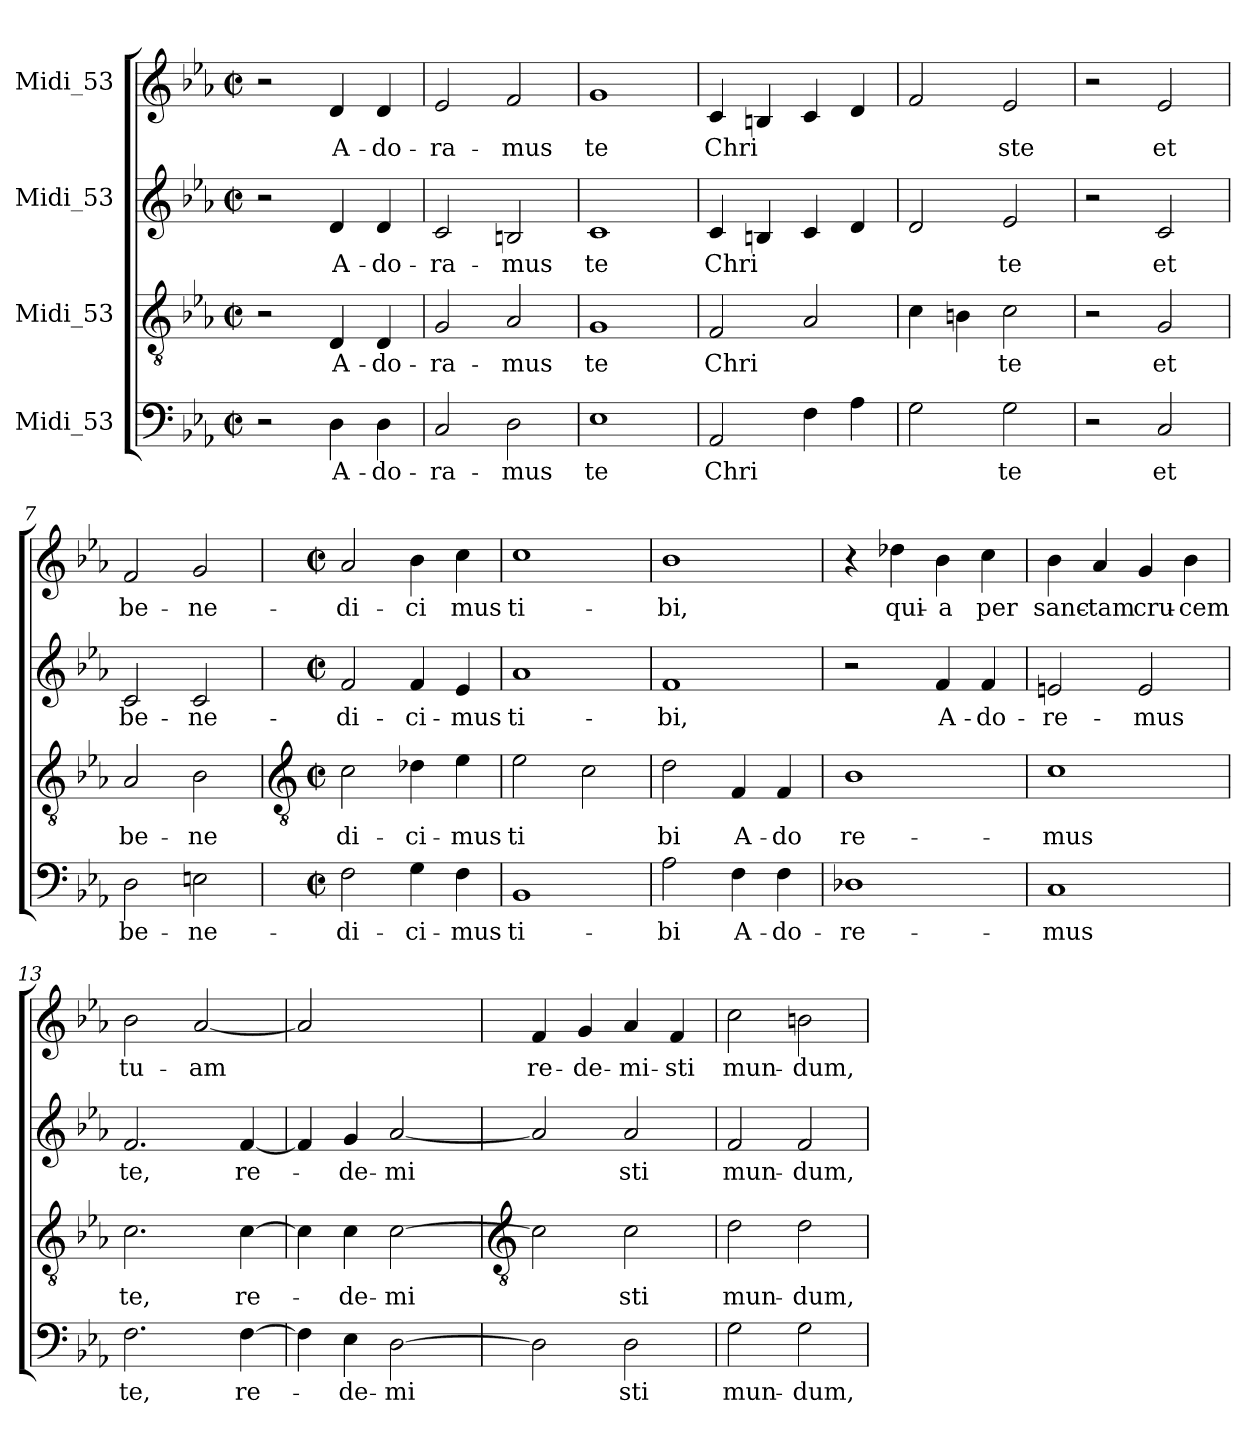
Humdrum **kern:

**kern	**text	**kern	**text	**kern	**text	**kern	**text
*part4	*part4	*part3	*part3	*part2	*part2	*part1	*part1
*staff4	*staff4	*staff3	*staff3	*staff2	*staff2	*staff1	*staff1
*I"Midi_53	*	*I"Midi_53	*	*I"Midi_53	*	*I"Midi_53	*
*clefF4	*	*clefGv2	*	*clefG2	*	*clefG2	*
*k[b-e-a-]	*	*k[b-e-a-]	*	*k[b-e-a-]	*	*k[b-e-a-]	*
*E-:	*	*E-:	*	*E-:	*	*E-:	*
*M2/2	*	*M2/2	*	*M2/2	*	*M2/2	*
*met(c|)	*	*met(c|)	*	*met(c|)	*	*met(c|)	*
=1	=1	=1	=1	=1	=1	=1	=1
2r	.	2r	.	2r	.	2r	.
!	!LO:LY:b	!	!LO:LY:b	!	!LO:LY:b	!	!LO:LY:b
4D\	A-	4D/	A-	4d/	A-	4d/	A-
!	!LO:LY:b	!	!LO:LY:b	!	!LO:LY:b	!	!LO:LY:b
4D\	-do-	4D/	-do-	4d/	-do-	4d/	-do-
=2	=2	=2	=2	=2	=2	=2	=2
!	!LO:LY:b	!	!LO:LY:b	!	!LO:LY:b	!	!LO:LY:b
2C/	-ra-	2G/	-ra-	2c/	-ra-	2e-/	-ra-
!	!LO:LY:b	!	!LO:LY:b	!	!LO:LY:b	!	!LO:LY:b
2D\	-mus	2A-/	-mus	2Bn/	-mus	2f/	-mus
=3	=3	=3	=3	=3	=3	=3	=3
!	!LO:LY:b	!	!LO:LY:b	!	!LO:LY:b	!	!LO:LY:b
1E-	te	1G	te	1c	te	1g	te
=4	=4	=4	=4	=4	=4	=4	=4
!	!LO:LY:b	!	!LO:LY:b	!	!LO:LY:b	!	!LO:LY:b
2AA-/	Chri	2F/	Chri	4c/	Chri	4c/	Chri
.	.	.	.	4Bn/	.	4Bn/	.
4F\	.	2A-/	.	4c/	.	4c/	.
4A-\	.	.	.	4d/	.	4d/	.
=5	=5	=5	=5	=5	=5	=5	=5
2G\	.	4c\	.	2d/	.	2f/	.
.	.	4Bn\	.	.	.	.	.
!	!LO:LY:b	!	!LO:LY:b	!	!LO:LY:b	!	!LO:LY:b
2G\	te	2c\	te	2e-/	te	2e-/	ste
=6	=6	=6	=6	=6	=6	=6	=6
2r	.	2r	.	2r	.	2r	.
!	!LO:LY:b	!	!LO:LY:b	!	!LO:LY:b	!	!LO:LY:b
2C/	et	2G/	et	2c/	et	2e-/	et
=7	=7	=7	=7	=7	=7	=7	=7
!	!LO:LY:b	!	!LO:LY:b	!	!LO:LY:b	!	!LO:LY:b
2D\	be-	2A-/	be-	2c/	be-	2f/	be-
!	!LO:LY:b	!	!LO:LY:b	!	!LO:LY:b	!	!LO:LY:b
2En\	-ne-	2B-\	-ne	2c/	-ne-	2g/	-ne-
!!LO:LB:g=z
=8	=8	=8	=8	=8	=8	=8	=8
*	*	*clefGv2	*	*	*	*	*
*M2/2	*	*M2/2	*	*M2/2	*	*M2/2	*
*met(c|)	*	*met(c|)	*	*met(c|)	*	*met(c|)	*
!	!LO:LY:b	!	!LO:LY:b	!	!LO:LY:b	!	!LO:LY:b
2F\	-di-	2c\	di-	2f/	-di-	2a-/	-di-
!	!LO:LY:b	!	!LO:LY:b	!	!LO:LY:b	!	!LO:LY:b
4G\	-ci-	4d-X\	-ci-	4f/	-ci-	4b-\	-ci
!	!LO:LY:b	!	!LO:LY:b	!	!LO:LY:b	!	!LO:LY:b
4F\	-mus	4e-\	-mus	4e-/	-mus	4cc\	mus
=9	=9	=9	=9	=9	=9	=9	=9
!	!LO:LY:b	!	!LO:LY:b	!	!LO:LY:b	!	!LO:LY:b
1BB-	ti-	2e-\	ti	1a-	ti-	1cc	ti-
.	.	2c\	.	.	.	.	.
=10	=10	=10	=10	=10	=10	=10	=10
!	!LO:LY:b	!	!LO:LY:b	!	!LO:LY:b	!	!LO:LY:b
2A-\	-bi	2d\	bi	1f	-bi,	1b-	-bi,
!	!LO:LY:b	!	!LO:LY:b	!	!	!	!
4F\	A-	4F/	A-	.	.	.	.
!	!LO:LY:b	!	!LO:LY:b	!	!	!	!
4F\	-do-	4F/	-do	.	.	.	.
=11	=11	=11	=11	=11	=11	=11	=11
!	!LO:LY:b	!	!LO:LY:b	!	!	!	!
1D-X	-re-	1B-	re-	2r	.	4r	.
!	!	!	!	!	!	!	!LO:LY:b
.	.	.	.	.	.	4dd-X\	qui-
!	!	!	!	!	!LO:LY:b	!	!LO:LY:b
.	.	.	.	4f/	A-	4b-\	-a
!	!	!	!	!	!LO:LY:b	!	!LO:LY:b
.	.	.	.	4f/	-do-	4cc\	per
=12	=12	=12	=12	=12	=12	=12	=12
!	!LO:LY:b	!	!LO:LY:b	!	!LO:LY:b	!	!LO:LY:b
1C	-mus	1c	-mus	2en/	-re-	4b-\	sanc-
!	!	!	!	!	!	!	!LO:LY:b
.	.	.	.	.	.	4a-/	-tam
!	!	!	!	!	!LO:LY:b	!	!LO:LY:b
.	.	.	.	2e/	-mus	4g/	cru-
!	!	!	!	!	!	!	!LO:LY:b
.	.	.	.	.	.	4b-\	-cem
=13	=13	=13	=13	=13	=13	=13	=13
!	!LO:LY:b	!	!LO:LY:b	!	!LO:LY:b	!	!LO:LY:b
2.F\	te,	2.c\	te,	2.f/	te,	2b-\	tu-
!	!	!	!	!	!	!	!LO:LY:b
.	.	.	.	.	.	[2a-/	-am
!	!LO:LY:b	!	!LO:LY:b	!	!LO:LY:b	!	!
[4F\	re-	[4c\	re-	[4f/	re-	.	.
=14	=14	=14	=14	=14	=14	=14	=14
4F\]	.	4c\]	.	4f/]	.	2a-/]	.
!	!LO:LY:b	!	!LO:LY:b	!	!LO:LY:b	!	!
4E-\	-de-	4c\	-de-	4g/	-de-	.	.
!	!LO:LY:b	!	!LO:LY:b	!	!LO:LY:b	!	!
[2D\	-mi	[2c\	-mi	[2a-/	-mi	4ryy	.
.	.	.	.	.	.	4ryy	.
!!LO:LB:g=z
=15	=15	=15	=15	=15	=15	=15	=15
*	*	*clefGv2	*	*	*	*	*
!	!	!	!	!	!	!	!LO:LY:b
2D\]	.	2c\]	.	2a-/]	.	4f/	re-
!	!	!	!	!	!	!	!LO:LY:b
.	.	.	.	.	.	4g/	-de-
!	!LO:LY:b	!	!LO:LY:b	!	!LO:LY:b	!	!LO:LY:b
2D\	sti	2c\	sti	2a-/	sti	4a-/	-mi-
!	!	!	!	!	!	!	!LO:LY:b
.	.	.	.	.	.	4f/	-sti
=16	=16	=16	=16	=16	=16	=16	=16
!	!LO:LY:b	!	!LO:LY:b	!	!LO:LY:b	!	!LO:LY:b
2G\	mun-	2d\	mun-	2f/	mun-	2cc\	mun-
!	!LO:LY:b	!	!LO:LY:b	!	!LO:LY:b	!	!LO:LY:b
2G\	-dum,	2d\	-dum,	2f/	-dum,	2bn\	-dum,
=	=	=	=	=	=	=	=
*-	*-	*-	*-	*-	*-	*-	*-
